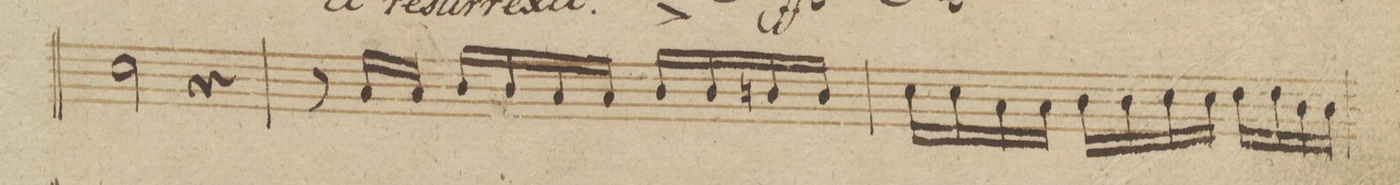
**kern	**dynam
*I"Violino 2do	*
*clefG2	*
*k[b-]	*
*met(c|)	*
*M3/4	*
2cc\	.
4r	.
=132	=132
8r	.
16a/LL	.
16a/JJ	.
16b-/LL	.
16b-/	.
16a/	.
16a/JJ	.
16b-/LL	.
16b-/	.
16bn/	.
16b/JJ	.
=133	=133
16cc\LL	.
16cc\	.
16a\	.
16a\JJ	.
16b-\LL	.
16b-\	.
16cc\	.
16cc\JJ	.
16dd\LL	.
16dd\	.
16b-\	.
16b-\JJ	.
=134	=134
*-	*-
